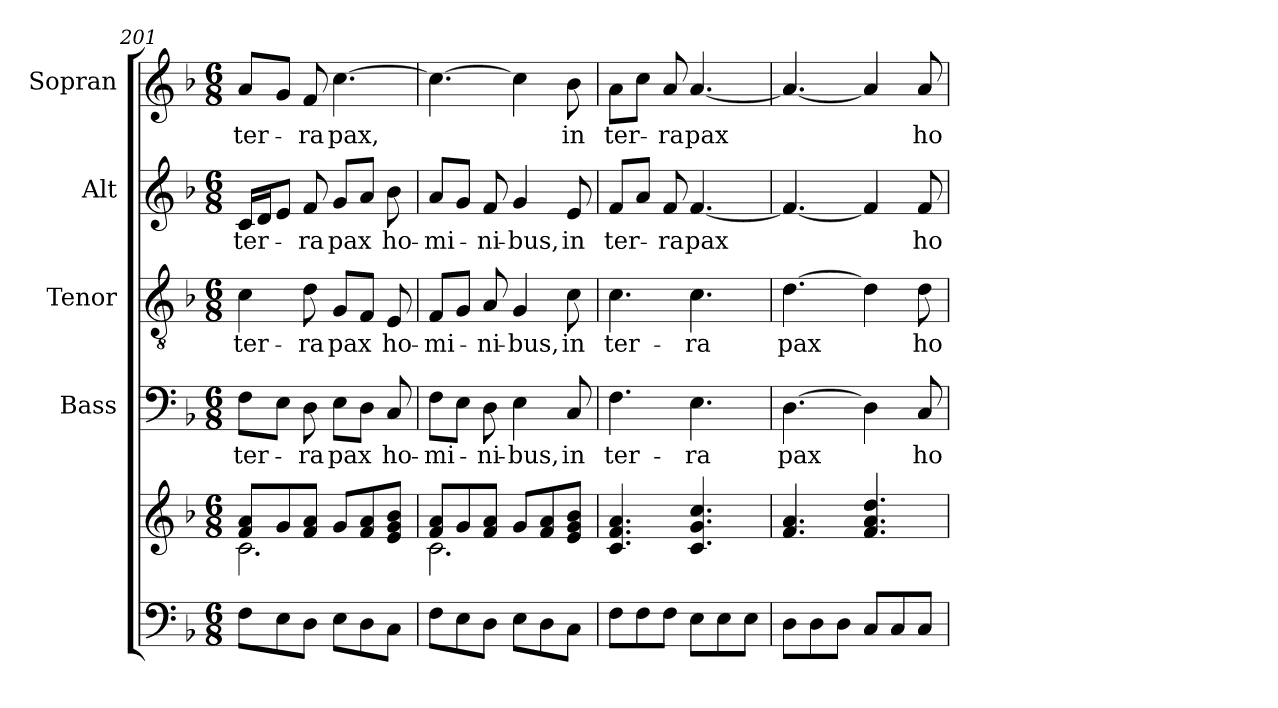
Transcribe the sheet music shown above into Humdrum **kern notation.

**kern	**kern	**kern	**text	**kern	**text	**kern	**text	**kern	**text
*part5	*part5	*part4	*part4	*part3	*part3	*part2	*part2	*part1	*part1
*staff6	*staff5	*staff4	*staff4	*staff3	*staff3	*staff2	*staff2	*staff1	*staff1
*	*	*I"Bass	*	*I"Tenor	*	*I"Alt	*	*I"Sopran	*
*	*	*I'B.	*	*I'T.	*	*I'A.	*	*I'S.	*
!!LO:PB:g=z
*clefF4	*clefG2	*clefF4	*	*clefGv2	*	*clefG2	*	*clefG2	*
*k[b-]	*k[b-]	*k[b-]	*	*k[b-]	*	*k[b-]	*	*k[b-]	*
*F:	*F:	*F:	*	*F:	*	*F:	*	*F:	*
*M6/8	*M6/8	*M6/8	*	*M6/8	*	*M6/8	*	*M6/8	*
=201	=201	=201	=201	=201	=201	=201	=201	=201	=201
*	*^	*	*	*	*	*	*	*	*
!	!	!	!	!LO:LY:b	!	!LO:LY:b	!	!LO:LY:b	!	!LO:LY:b
8F\L	8f/ 8a/L	2.c\	8F\L	ter-	4c\	ter-	16c/LL	ter-	8a/L	ter-
.	.	.	.	.	.	.	16d/J	.	.	.
8E\	8g/	.	8E\J	.	.	.	8e/J	.	8g/J	.
!	!	!	!	!LO:LY:b	!	!LO:LY:b	!	!LO:LY:b	!	!LO:LY:b
8D\J	8f/ 8a/J	.	8D\	-ra	8d\	-ra	8f/	-ra	8f/	-ra
!	!	!	!	!LO:LY:b	!	!LO:LY:b	!	!LO:LY:b	!	!LO:LY:b
8E\L	8g/L	.	8E\L	pax	8G/L	pax	8g/L	pax	[4.cc\	pax,
8D\	8f/ 8a/	.	8D\J	.	8F/J	.	8a/J	.	.	.
!	!	!	!	!LO:LY:b	!	!LO:LY:b	!	!LO:LY:b	!	!
8C\J	8e/ 8g/ 8b-/J	.	8C/	ho-	8E/	ho-	8b-\	ho-	.	.
=202	=202	=202	=202	=202	=202	=202	=202	=202	=202	=202
!	!	!	!	!LO:LY:b	!	!LO:LY:b	!	!LO:LY:b	!	!
8F\L	8f/ 8a/L	2.c\	8F\L	-mi-	8F/L	-mi-	8a/L	-mi-	4.cc\_	.
8E\	8g/	.	8E\J	.	8G/J	.	8g/J	.	.	.
!	!	!	!	!LO:LY:b	!	!LO:LY:b	!	!LO:LY:b	!	!
8D\J	8f/ 8a/J	.	8D\	-ni-	8A/	-ni-	8f/	-ni-	.	.
!	!	!	!	!LO:LY:b	!	!LO:LY:b	!	!LO:LY:b	!	!
8E\L	8g/L	.	4E\	-bus,	4G/	-bus,	4g/	-bus,	4cc\]	.
8D\	8f/ 8a/	.	.	.	.	.	.	.	.	.
!	!	!	!	!LO:LY:b	!	!LO:LY:b	!	!LO:LY:b	!	!LO:LY:b
8C\J	8e/ 8g/ 8b-/J	.	8C/	in	8c\	in	8e/	in	8b-\	in
*	*v	*v	*	*	*	*	*	*	*	*
=203	=203	=203	=203	=203	=203	=203	=203	=203	=203
!	!	!	!LO:LY:b	!	!LO:LY:b	!	!LO:LY:b	!	!LO:LY:b
8F\L	4.c/ 4.f/ 4.a/	4.F\	ter-	4.c\	ter-	8f/L	ter-	8a\L	ter-
8F\	.	.	.	.	.	8a/J	.	8cc\J	.
!	!	!	!	!	!	!	!LO:LY:b	!	!LO:LY:b
8F\J	.	.	.	.	.	8f/	-ra	8a/	-ra
!	!	!	!LO:LY:b	!	!LO:LY:b	!	!LO:LY:b	!	!LO:LY:b
8E\L	4.c/ 4.g/ 4.cc/	4.E\	-ra	4.c\	-ra	[4.f/	pax	[4.a/	pax
8E\	.	.	.	.	.	.	.	.	.
8E\J	.	.	.	.	.	.	.	.	.
=204	=204	=204	=204	=204	=204	=204	=204	=204	=204
!	!	!	!LO:LY:b	!	!LO:LY:b	!	!	!	!
8D\L	4.f/ 4.a/	[4.D\	pax	[4.d\	pax	4.f/_	.	4.a/_	.
8D\	.	.	.	.	.	.	.	.	.
8D\J	.	.	.	.	.	.	.	.	.
8C/L	4.f/ 4.a/ 4.dd/	4D\]	.	4d\]	.	4f/]	.	4a/]	.
8C/	.	.	.	.	.	.	.	.	.
!	!	!	!LO:LY:b	!	!LO:LY:b	!	!LO:LY:b	!	!LO:LY:b
8C/J	.	8C/	ho-	8d\	ho-	8f/	ho-	8a/	ho-
=	=	=	=	=	=	=	=	=	=
*-	*-	*-	*-	*-	*-	*-	*-	*-	*-
